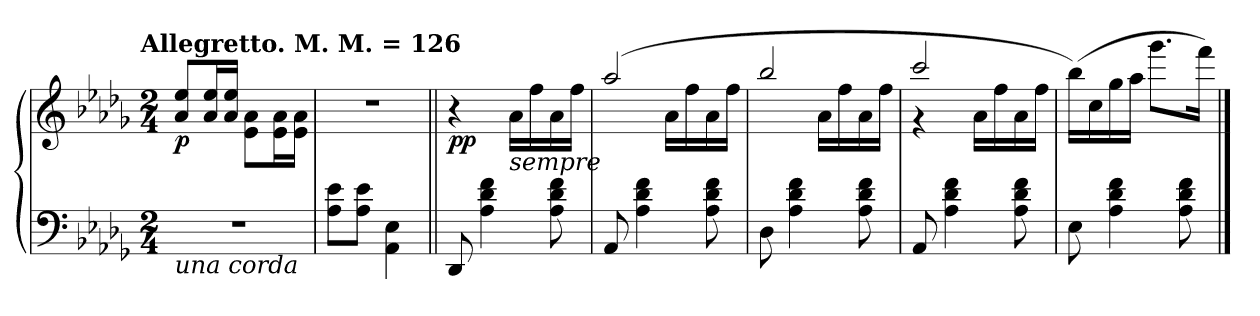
**kern	**kern	**dynam
*part1	*part1	*part1
*staff2	*staff1	*staff1/2
*clefF4	*clefG2	*
*k[b-e-a-d-g-]	*k[b-e-a-d-g-]	*
!!LO:TX:omd:t=Allegretto.  M. M.   = 126
*M2/4	*M2/4	*
*MM126	*MM126	*
=1	=1	=1
!LO:TX:b:i:t=una corda	!	!
!	!	!LO:DY:b
2r	8a-/ 8ee-/L	p
.	16a-/ 16ee-/L	.
.	16a-/ 16ee-/JJ	.
.	8e-\ 8a-\L	.
.	16e-\ 16a-\L	.
.	16e-\ 16a-\JJ	.
=2	=2	=2
8A-\ 8e-\L	2r	.
8A-\ 8e-\J	.	.
4AA-\ 4E-\	.	.
=3||	=3||	=3||
!	!	!LO:DY:b
8DD-/	4r	pp
4A-\ 4d-\ 4f\	.	.
!	!LO:TX:b:i:t=sempre	!
.	16a-\LL	.
.	16ff\	.
8A-\ 8d-\ 8f\	16a-\	.
.	16ff\JJ	.
=4	=4	=4
*	*^	*
8AA-/	(>2aa-/	4ryy	.
4A-\ 4d-\ 4f\	.	.	.
.	.	16a-\LL	.
.	.	16ff\	.
8A-\ 8d-\ 8f\	.	16a-\	.
.	.	16ff\JJ	.
=5	=5	=5	=5
8D-\	2bb-/	4ryy	.
4A-\ 4d-\ 4f\	.	.	.
.	.	16a-\LL	.
.	.	16ff\	.
8A-\ 8d-\ 8f\	.	16a-\	.
.	.	16ff\JJ	.
=6	=6	=6	=6
8AA-/	2ccc/	4r	.
4A-\ 4d-\ 4f\	.	.	.
.	.	16a-\LL	.
.	.	16ff\	.
8A-\ 8d-\ 8f\	.	16a-\	.
.	.	16ff\JJ	.
*	*v	*v	*
!!LO:LB:g=z
=7	=7	=7
8E-\	(>16bb-\LL)	.
.	16cc\	.
4A-\ 4d-\ 4f\	16gg-\	.
.	16aa-\JJ	.
.	8.ggg-\L	.
8A-\ 8d-\ 8f\	.	.
.	16fff\Jk)	.
==	==	==
*-	*-	*-
